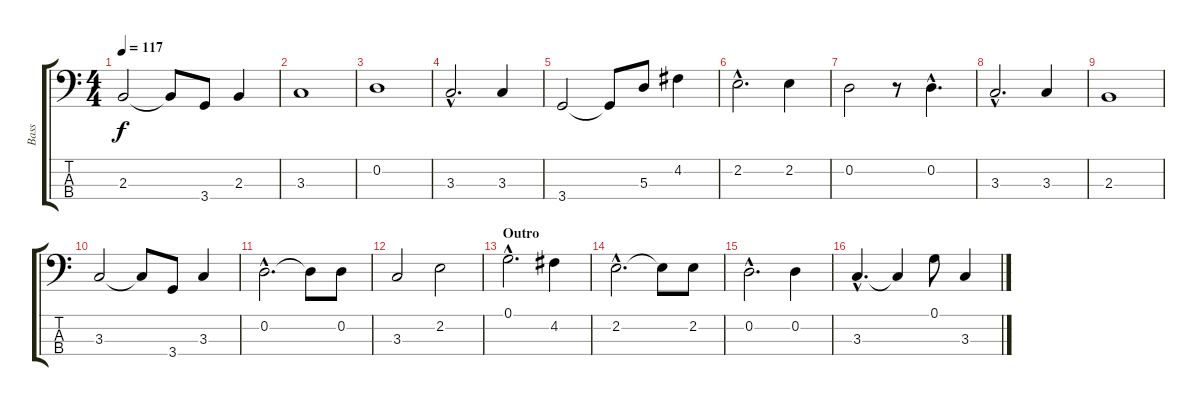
\track ("Bass" "Bass") {instrument electricbassfinger}
\staff {score tabs}
\tuning (G2 D2 A1 E1) {hide}
\ts (4 4)
\tempo 117
\clef f4
\ks c
2.3.2{dy f} 2.3{t}.8 3.4.8 2.3.4 |
3.3.1 |
0.2.1 |
3.3{hac}.2{d} 3.3.4 |
3.4.2 3.4{t}.8 5.3.8 4.2.4 |
2.2{hac}.2{d} 2.2.4 |
0.2.2 r.8 0.2{hac}.4{d} |
3.3{hac}.2{d} 3.3.4 |
2.3.1 |
3.3.2 3.3{t}.8 3.4.8 3.3.4 |
0.2{hac}.2{d} 0.2{t}.8 0.2.8 |
3.3.2 2.2.2 |
\section ("" "Outro")
0.1{hac}.2{d} 4.2.4 |
2.2{hac}.2{d} 2.2{t}.8 2.2.8 |
0.2{hac}.2{d} 0.2.4 |
3.3{hac}.4{d} 3.3{t}.4 0.1.8 3.3.4
